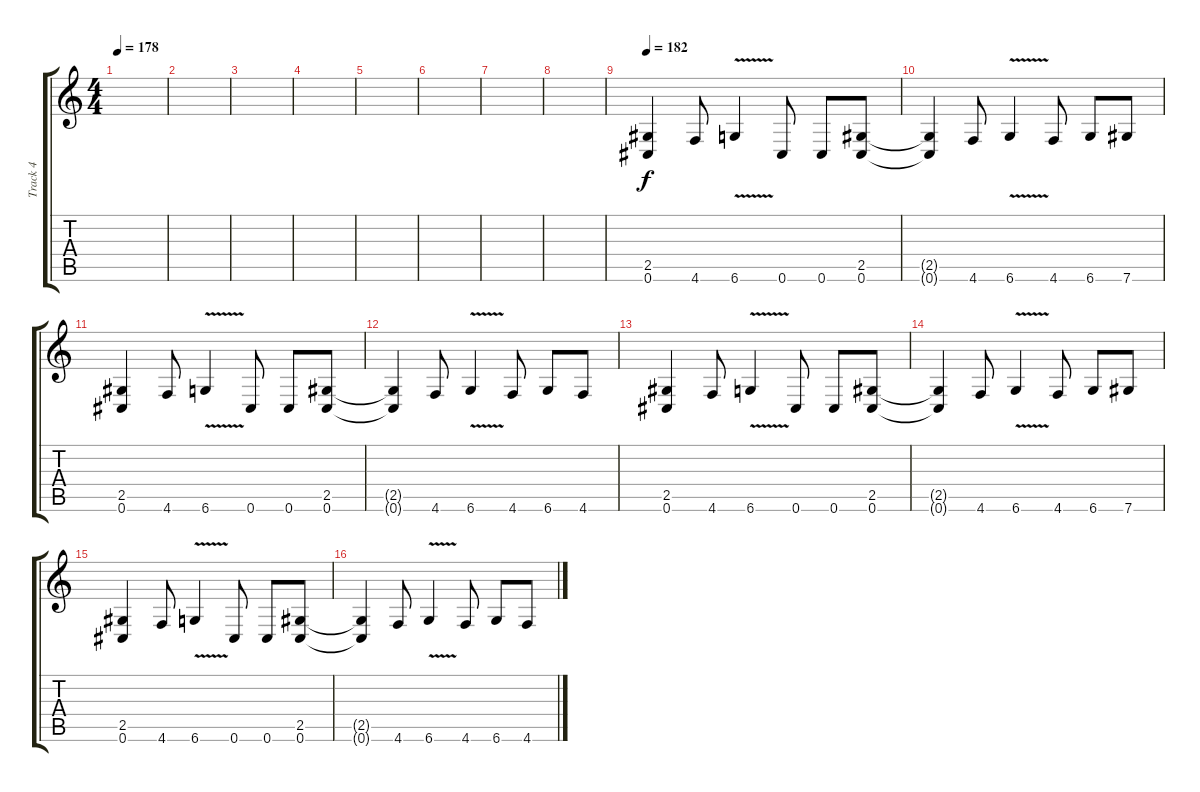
\track ("Track 4" "Track 4") {instrument distortionguitar}
\staff {score tabs}
\tuning (Db4 Ab3 E3 B2 Gb2 Db2) {hide}
\ts (4 4)
\tempo 178
\clef g2
\ks c
|
|
|
|
|
|
|
|
\tempo 182
(2.5 0.6).4 4.6.8 6.6{v}.4 0.6.8 0.6.8 (2.5 0.6).8 |
(2.5{t} 0.6{t}).4 4.6.8 6.6{v}.4 4.6.8 6.6.8 7.6.8 |
(2.5 0.6).4 4.6.8 6.6{v}.4 0.6.8 0.6.8 (2.5 0.6).8 |
(2.5{t} 0.6{t}).4 4.6.8 6.6{v}.4 4.6.8 6.6.8 4.6.8 |
(2.5 0.6).4 4.6.8 6.6{v}.4 0.6.8 0.6.8 (2.5 0.6).8 |
(2.5{t} 0.6{t}).4 4.6.8 6.6{v}.4 4.6.8 6.6.8 7.6.8 |
(2.5 0.6).4 4.6.8 6.6{v}.4 0.6.8 0.6.8 (2.5 0.6).8 |
(2.5{t} 0.6{t}).4 4.6.8 6.6{v}.4 4.6.8 6.6.8 4.6.8
